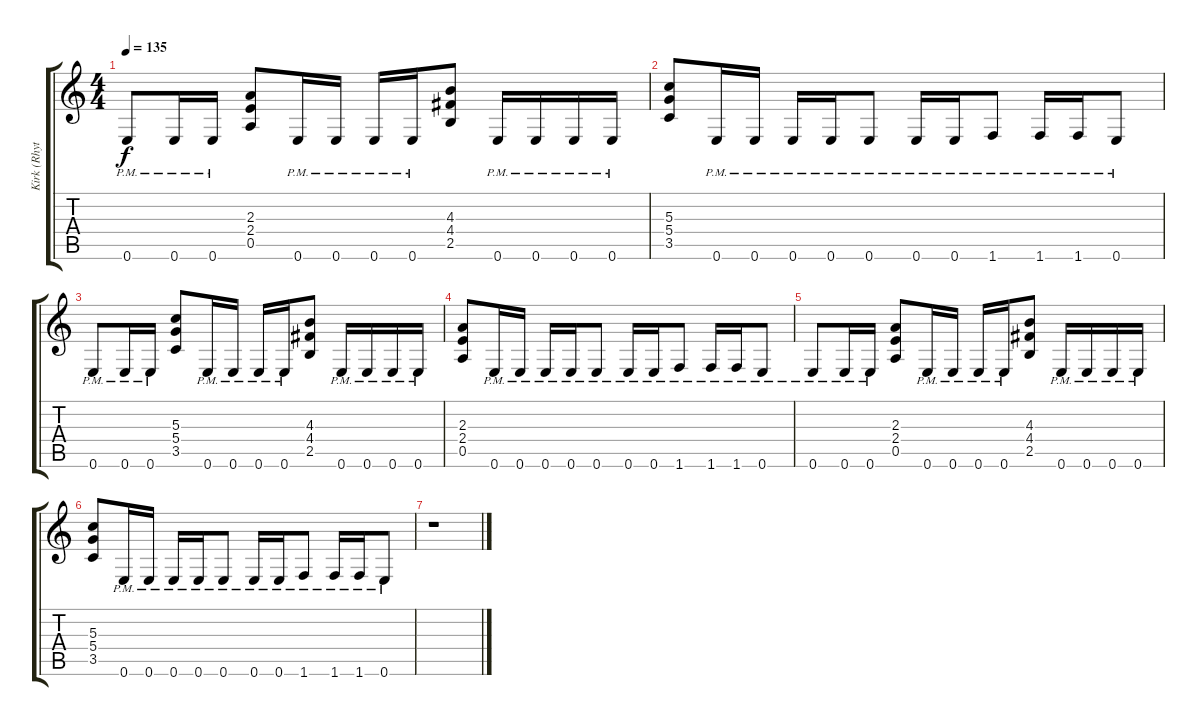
\track ("Kirk (Rhythm Guitar)" "Kirk (Rhyt") {instrument distortionguitar}
\staff {score tabs}
\tuning (E4 B3 G3 D3 A2 E2) {hide}
\ts (4 4)
\tempo 135
\clef g2
\ks c
0.6{pm}.8{dy f volume 6} 0.6{pm}.16 0.6{pm}.16 (2.3 2.4 0.5).8 0.6{pm}.16 0.6{pm}.16 0.6{pm}.16 0.6{pm}.16 (4.3 4.4 2.5).8 0.6{pm}.16 0.6{pm}.16 0.6{pm}.16 0.6{pm}.16 |
(5.3 5.4 3.5).8 0.6{pm}.16 0.6{pm}.16 0.6{pm}.16 0.6{pm}.16 0.6{pm}.8 0.6{pm}.16 0.6{pm}.16 1.6{pm}.8 1.6{pm}.16 1.6{pm}.16 0.6{pm}.8 |
0.6{pm}.8{volume 5} 0.6{pm}.16 0.6{pm}.16 (5.3 5.4 3.5).8 0.6{pm}.16 0.6{pm}.16 0.6{pm}.16 0.6{pm}.16 (4.3 4.4 2.5).8 0.6{pm}.16 0.6{pm}.16 0.6{pm}.16 0.6{pm}.16 |
(2.3 2.4 0.5).8 0.6{pm}.16 0.6{pm}.16 0.6{pm}.16 0.6{pm}.16 0.6{pm}.8 0.6{pm}.16 0.6{pm}.16 1.6{pm}.8 1.6{pm}.16 1.6{pm}.16 0.6{pm}.8 |
0.6{pm}.8{volume 2} 0.6{pm}.16 0.6{pm}.16 (2.3 2.4 0.5).8 0.6{pm}.16 0.6{pm}.16 0.6{pm}.16 0.6{pm}.16 (4.3 4.4 2.5).8 0.6{pm}.16 0.6{pm}.16 0.6{pm}.16 0.6{pm}.16 |
(5.3 5.4 3.5).8 0.6{pm}.16 0.6{pm}.16 0.6{pm}.16 0.6{pm}.16 0.6{pm}.8 0.6{pm}.16 0.6{pm}.16 1.6{pm}.8 1.6{pm}.16 1.6{pm}.16 0.6{pm}.8 |
r.1
